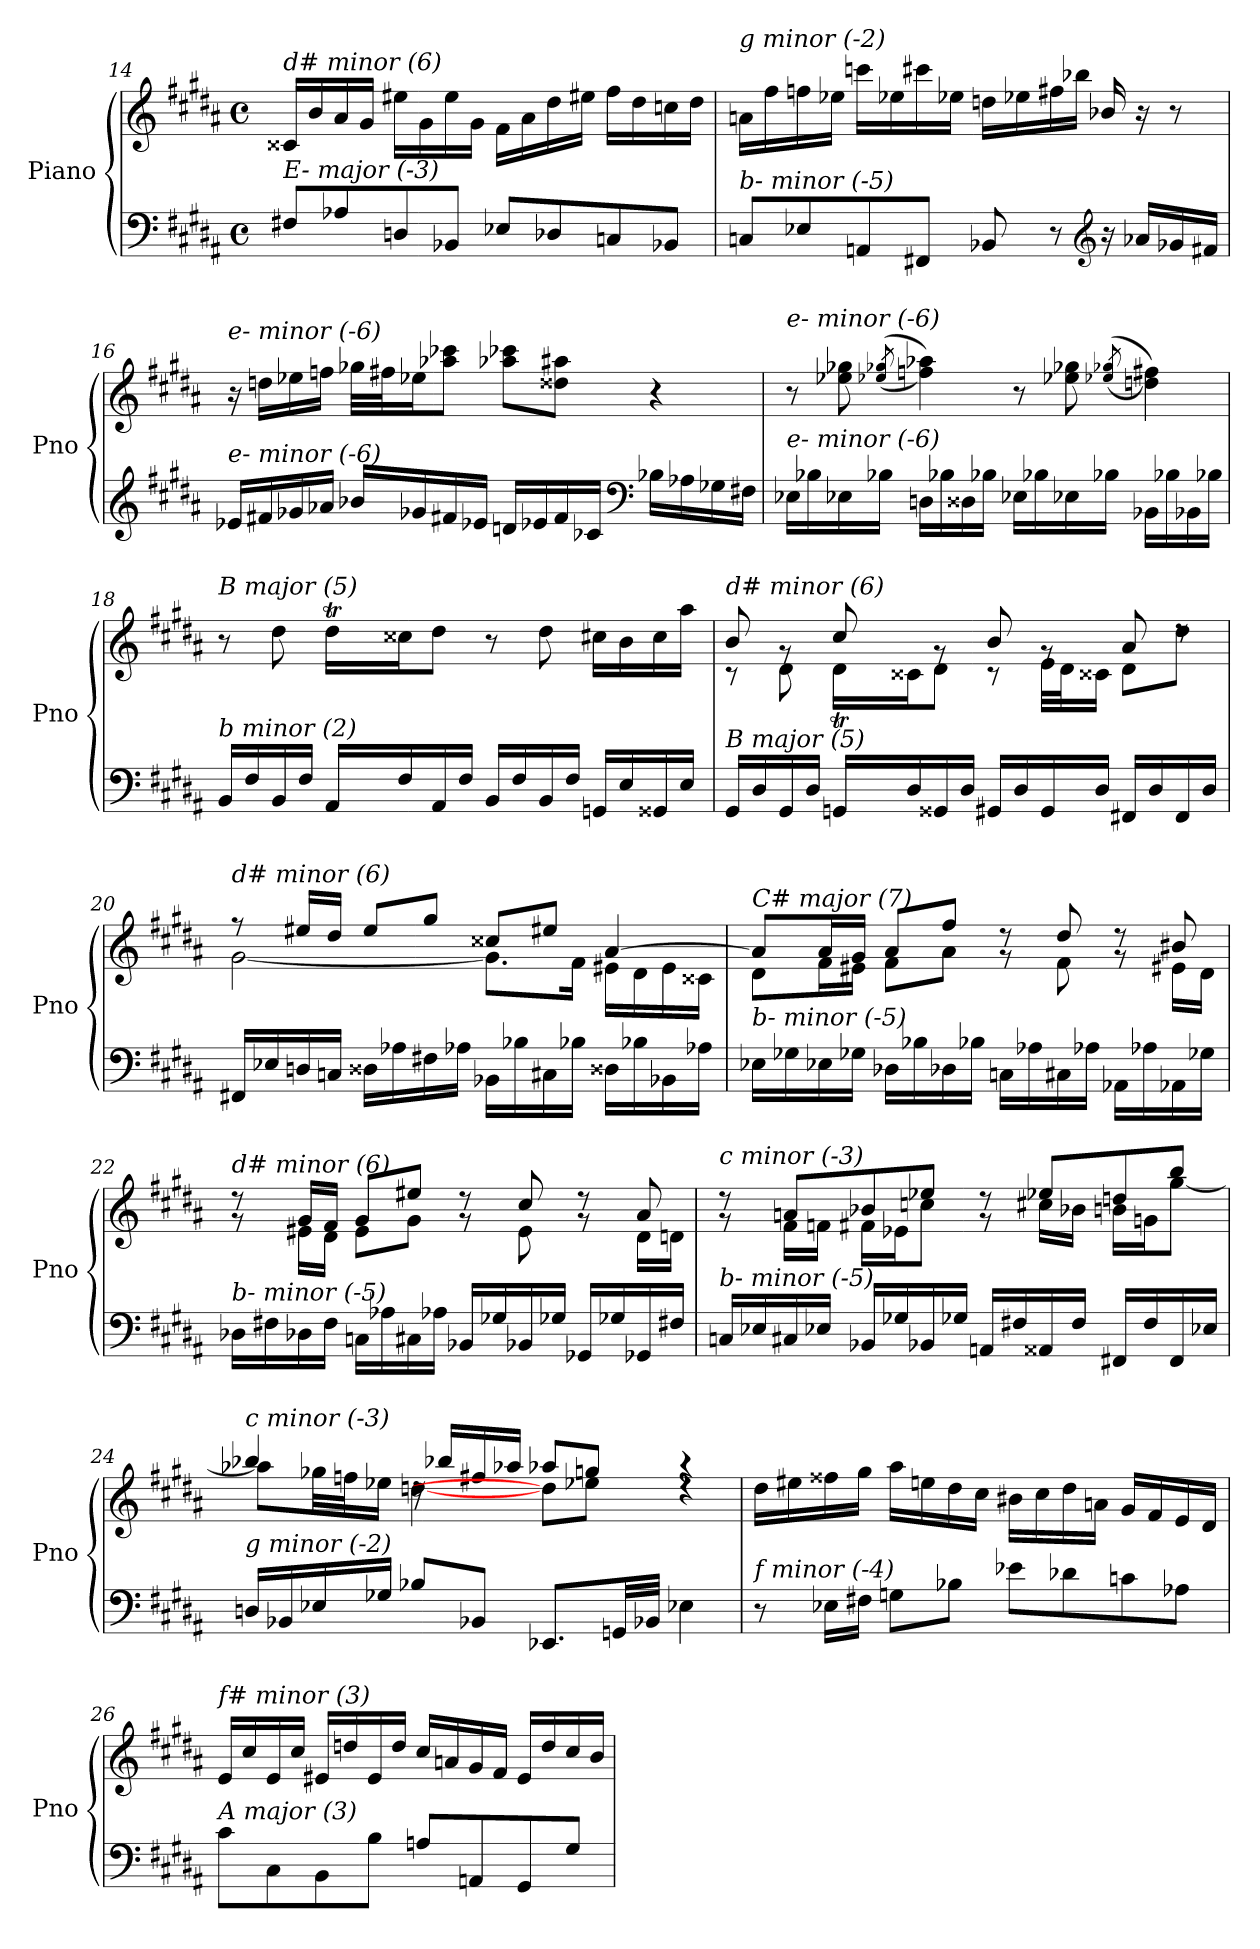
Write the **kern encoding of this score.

**kern	**kern
*part1	*part1
*staff2	*staff1
*I"Piano	*
*I'Pno	*
*clefF4	*clefG2
*k[f#c#g#d#a#]	*k[f#c#g#d#a#]
*M4/4	*M4/4
*met(c)	*met(c)
=14	=14
!	!LO:TX:i:t=d# minor (6)
!LO:TX:i:t=E- major (-3)	!
8F#Xi/L	16c##X/LL
.	16b/
8A-Xi/	16a#/
.	16g#/JJ
8Dni/	16ee#X\LL
.	16g#\
8BB-Xi/J	16ee#\
.	16g#\JJ
8E-Xi/L	16f#\LL
.	16a#\
8D-Xi/	16dd#\
.	16ee#X\JJ
8Cni/	16ff#\LL
.	16dd#\
8BB-Xi/J	16ccni\
.	16dd#\JJ
=15	=15
!	!LO:TX:i:t=g minor (-2)
!LO:TX:i:t=b- minor (-5)	!
8Cni/L	16ani\LL
.	16ff#\
8E-Xi/	16ffni\
.	16ee-Xi\JJ
8AAni/	16cccni\LL
.	16ee-Xi\
8FF#Xi/J	16ccc#i\
.	16ee-Xi\JJ
8BB-Xi/	16ddni\LL
.	16ee-Xi\
8r	16ff#Xi\
.	16bb-Xi\JJ
*clefG2	*
16r	16b-Xi/
16a-Xi/LL	16r
16g-Xi/	8r
16f#Xi/JJ	.
!!LO:PB:g=z
=16	=16
!	!LO:TX:i:t=e- minor (-6)
!LO:TX:i:t=e- minor (-6)	!
16e-Xi/LL	16r
16f#Xi/	16ddni\LL
16g-Xi/	16ee-Xi\
16a-Xi/JJ	16ffni\JJ
16b-Xi/LL	32gg-Xi\LLL
.	32ff#i\J
16g-Xi/	16ee-Xi\J
16f#Xi/	8aa-Xi\ 8ccc-Xi\J
16e-Xi/JJ	.
16dni/LL	8aa-Xi\ 8ccc-Xi\L
16e-Xi/	.
16f#i/	8dd##Xi\ 8aa#\J
16c-Xi/JJ	.
*clefF4	*
16B-Xi\LL	4r
16A-Xi\	.
16G-Xi\	.
16F#Xi\JJ	.
=17	=17
!	!LO:TX:i:t=e- minor (-6)
!LO:TX:i:t=e- minor (-6)	!
16E-Xi\LL	8r
16B-Xi\	.
16E-Xi\	8ee-Xi\ 8gg-Xi\
16B-Xi\JJ	.
.	(>(8qee-Xi/ 8qgg-Xi/
16Dni\LL	4ffni\ 4aa-Xi\))
16B-Xi\	.
16D##i\	.
16B-Xi\JJ	.
16E-Xi\LL	8r
16B-Xi\	.
16E-Xi\	8ee-Xi\ 8gg-Xi\
16B-Xi\JJ	.
.	((>8qee-Xi/ 8qgg-Xi/
16BB-Xi\LL	4ddni\ 4ff#i\))
16B-Xi\	.
16BB-Xi\	.
16B-Xi\JJ	.
=18	=18
*^	*^
!	!	!LO:TX:i:t=B major (5)	!
!LO:TX:i:t=b minor (2)	!	!	!
4ryy	16BB/LL	8r	4ryy
.	16F#/	.	.
.	16BB/	8dd#\	.
.	16F#/JJ	.	.
16.ryy	16AA#/LL	16dd#t\LL	64dd#!yy
.	.	.	64ee!yy
.	.	.	16dd#!yy
.	16F#/	16cc##Xj\J	.
2ryy	.	.	2ryy
.	16AA#/	8dd#\J	.
.	16F#/JJ	.	.
.	16BB/LL	8r	.
.	16F#/	.	.
.	16BB/	8dd#\	.
.	16F#/JJ	.	.
.	16GGni/LL	16cc#X\LL	.
.	16E/	16b\	.
8ryy	.	.	8ryy
.	16GG##i/	16cc#\	.
.	16E/JJ	16aa#\JJ	.
32ryy	.	.	32ryy
!!LO:LB:g=z
=19	=19	=19	=19
*	*	*	*^
!	!	!LO:TX:i:t=d# minor (6)	!	!
!LO:TX:i:t=B major (5)	!	!	!	!
4ryy	16GG#/LL	8b/	8r	4ryy
.	16D#/	.	.	.
.	16GG#/	8rg	8d#\	.
.	16D#/JJ	.	.	.
16ryy	16GGni/LL	8cc#/	16d#t\LL	64d#!yy
.	.	.	.	64e!yy
.	.	.	.	32d#!yy
2ryy	16D#/	.	16c##X\J	2ryy
.	16GG##i/	8rg	8d#\J	.
.	16D#/JJ	.	.	.
.	16GG#/LL	8b/	8r	.
.	16D#/	.	.	.
.	16GG#/	8rg	32e\LLL	.
.	.	.	32d#\J	.
.	16D#/JJ	.	16c##X\JJ	.
.	16FF#X/LL	8a#/	8d#\L	.
8.ryy	16D#/	.	.	8.ryy
.	16FF#/	8rdd	8dd#\J	.
.	16D#/JJ	.	.	.
*	*	*	*v	*v
=20	=20	=20	=20
!	!	!LO:TX:i:t=d# minor (6)	!
!LO:TX:i:t=c minor (-3)	!	!	!
*v	*v	*	*
16FF#Xi/LL	8r	[2g#\
16E-Xi/	.	.
16Dni/	16ee#X/LL	.
16Cni/JJ	16dd#/JJ	.
16D##i\LL	8ee#/L	.
16A-Xi\	.	.
16F#Xi\	8gg#/J	.
16A-Xi\JJ	.	.
16BB-Xi\LL	8cc##X/L	8.g#\L]
16B-Xi\	.	.
16C#Xi\	8ee#X/J	.
16B-Xi\JJ	.	16f#\Jk
16D##Xi\LL	[4a#/	16e#X\LL
16B-Xi\	.	16d#\
16BB-Xi\	.	16e#\
16A-Xi\JJ	.	16c##X\JJ
=21	=21	=21
!	!LO:TX:i:t=C# major (7)	!
!LO:TX:i:t=b- minor (-5)	!	!
16E-Xi\LL	8a#/L]	8d#\L
16G-Xi\	.	.
16E-Xi\	16a#/L	16f#\L
16G-Xi\JJ	16g#/JJ	16e#X\JJ
16D-Xi\LL	8a#/L	8f#\L
16B-Xi\	.	.
16D-Xi\	8ff#/J	8a#\J
16B-Xi\JJ	.	.
16Cni\LL	8rg	8rdd
16A-Xi\	.	.
16C#i\	8dd#/	8f#\
16A-Xi\JJ	.	.
16AA-Xi\LL	8rg	8rdd
16A-Xi\	.	.
16AA-Xi\	8b#X/	16e#X\LL
16G-Xi\JJ	.	16d#\JJ
!!LO:LB:g=z	!!
=22	=22	=22
!	!LO:TX:i:t=d# minor (6)	!
!LO:TX:i:t=b- minor (-5)	!	!
16D-Xi\LL	8rg	8rdd
16F#Xi\	.	.
16D-Xi\	16g#/LL	16e#X\LL
16F#i\JJ	16f#/JJ	16d#\JJ
16Cni\LL	8g#/L	8e#\L
16A-Xi\	.	.
16C#i\	8ee#X/J	8g#\J
16A-Xi\JJ	.	.
16BB-Xi/LL	8rg	8rdd
16G-Xi/	.	.
16BB-Xi/	8cc#/	8e#\
16G-Xi/JJ	.	.
16GG-Xi/LL	8rg	8rdd
16G-Xi/	.	.
16GG-Xi/	8a#/	16d#\LL
16F#Xi/JJ	.	16dni\JJ
=23	=23	=23
!	!LO:TX:i:t=c minor (-3)	!
!LO:TX:i:t=b- minor (-5)	!	!
16Cni/LL	8rg	8rdd
16E-Xi/	.	.
16C#i/	8ani/L	16f#\LL
16E-Xi/JJ	.	16fni\JJ
16BB-Xi/LL	8b-Xi/	16f#\LL
16G-Xi/	.	16e-Xi\J
16BB-Xi/	8ee-Xi/J	8ccni\J
16G-Xi/JJ	.	.
16AAni/LL	8rg	8rdd
16F#Xi/	.	.
16AA##i/	8ee-Xi/L	16cc#i\LL
16F#i/JJ	.	16b-Xi\JJ
16FF#Xi/LL	8ddni/	16bn\LL
16F#i/	.	16gn\J
16FF#i/	8bb/J	[8gg#\J
16E-Xi/JJ	.	.
=24	=24	=24
!	!LO:TX:i:t=c minor (-3)	!
!LO:TX:i:t=g minor (-2)	!	!
16Dni/LL	4bb-Xi/	8aa-Xi\L]
16BB-Xi/	.	.
16E-Xi/	.	32gg-XZ\LL
.	.	32ffni\J
16G-Xi/JJ	.	16ee-Xi\JJ
8B-Xi/L	16rdd	[4ddni\
.	16bb-Xi/LL	.
8BB-Xi/J	16ff#i/	.
.	16aa-Xi/JJ	.
8.EE-Xi/L	8aa-Xi/L	8dd##i\L]
.	8ggni/J	8ee-Xi\J
32GGni/LL	.	.
32BB-Xi/JJJ	.	.
4E-Xi\	4r	4rdd
!!LO:LB:g=z
=25	=25	=25
!	!LO:TX:i:t=c# minor (4)	!
!LO:TX:i:t=f minor (-4)	!	!
*	*v	*v
8r	16dd#\LL
.	16ee#X\
16E-Xi\LL	16ff##Xj\
16F#Xi\JJ	16gg#\JJ
8Gni\L	16aa#\LL
.	16een\
8B-Xi\J	16dd#\
.	16cc#\JJ
8e-Xi\L	16b#X\LL
.	16cc#\
8d-Xi\	16dd#\
.	16an\JJ
8cni\	16g#/LL
.	16f#/
8A-Xi\J	16e/
.	16d#/JJ
=26	=26
!	!LO:TX:i:t=f# minor (3)
!LO:TX:i:t=A major (3)	!
8c#\L	16e/LL
.	16cc#/
8C#\	16e/
.	16cc#/JJ
8BB\	16e#X/LL
.	16ddn/
8B\J	16e#/
.	16dd/JJ
8An/L	16cc#/LL
.	16an/
8AAn/	16g#/
.	16f#/JJ
8GG#/	16e#/LL
.	16dd/
8G#/J	16cc#/
.	16b/JJ
=	=
*-	*-
